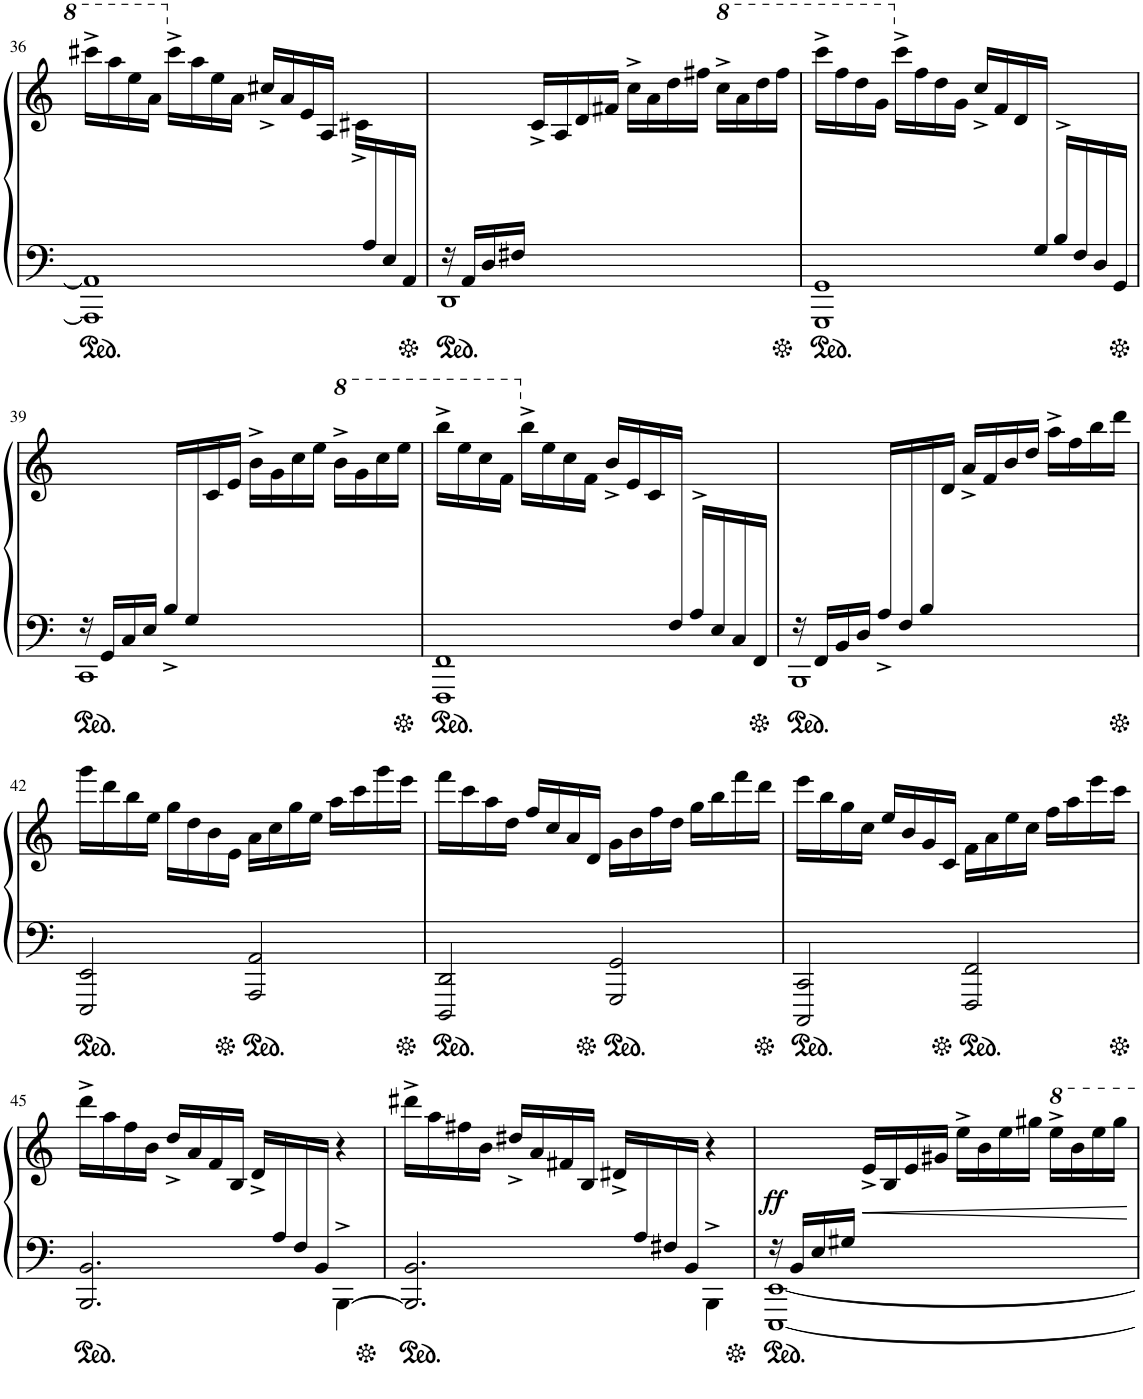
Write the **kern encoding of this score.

**kern	**kern	**dynam
*part1	*part1	*part1
*staff2	*staff1	*staff1/2
*I"피아노	*	*
!!LO:PB:g=z
*clefF4	*clefG2	*
*k[]	*k[]	*
*M4/4	*M4/4	*
=36	=36	=36
*^	*^	*
2.ryy	1AAA] 1AA]	16cccc#X^\LL	2.ryy	.
.	.	16aaa\	.	.
.	.	16eee\	.	.
.	.	16aa\JJ	.	.
.	.	16ccc#^\LL	.	.
.	.	16aa\	.	.
.	.	16ee\	.	.
.	.	16a\JJ	.	.
.	.	16cc#X^/LL	.	.
.	.	16a/	.	.
.	.	16e/	.	.
.	.	16A/JJ	.	.
16ryy	.	16ryy	16c#X^\LL	.
16A/	.	16ryy	8.ryy	.
16E/	.	16ryy	.	.
16AA/JJ	.	16ryy	.	.
*	*	*v	*v	*
=37	=37	=37	=37
16r	1DD	4ryy	.
16AA/LL	.	.	.
16D/	.	.	.
16F#X/JJ	.	.	.
4ryy	.	16c^/LL	.
.	.	16A/	.
.	.	16d/	.
.	.	16f#X/JJ	.
2ryy	.	16cc^\LL	.
.	.	16a\	.
.	.	16dd\	.
.	.	16ff#X\JJ	.
*	*	*8va	*
.	.	16ccc^\LL	.
.	.	16aa\	.
.	.	16ddd\	.
.	.	16fff#\JJ	.
=38	=38	=38	=38
*	*^	*	*
8.ryy	2.ryy	1GGG 1GG	16cccc^\LL	.
.	.	.	16fff\	.
.	.	.	16ddd\	.
.	.	.	16gg\JJ	.
*	*	*	*X8va	*
.	.	.	16ccc^\LL	.
.	.	.	16ff\	.
.	.	.	16dd\	.
.	.	.	16g\JJ	.
.	.	.	16cc^/LL	.
.	.	.	16f/	.
.	.	.	16d/	.
16G/JJ	.	.	16ryy	.
4ryy	16B^/LL	.	16ryy	.
.	16F/	.	16ryy	.
.	16D/	.	16ryy	.
.	16GG/JJ	.	16ryy	.
!!LO:LB:g=z
=39	=39	=39	=39	=39
4ryy	16r	1CC	4ryy	.
.	16GG/LL	.	.	.
.	16C/	.	.	.
.	16E/JJ	.	.	.
16B^/LL	4ryy	.	8ryy	.
16G/	.	.	.	.
2ryy	.	.	16c/	.
.	.	.	16e/JJ	.
.	2ryy	.	16b^\LL	.
.	.	.	16g\	.
.	.	.	16cc\	.
.	.	.	16ee\JJ	.
*	*	*	*8va	*
.	.	.	16bb^\LL	.
.	.	.	16gg\	.
8ryy	.	.	16ccc\	.
.	.	.	16eee\JJ	.
=40	=40	=40	=40	=40
8.ryy	2.ryy	1FFF^ 1FF^	16bbb^\LL	.
.	.	.	16eee\	.
.	.	.	16ccc\	.
.	.	.	16ff\JJ	.
*	*	*	*X8va	*
.	.	.	16bb^\LL	.
.	.	.	16ee\	.
.	.	.	16cc\	.
.	.	.	16f\JJ	.
.	.	.	16b^/LL	.
.	.	.	16e/	.
.	.	.	16c/	.
16F/JJ	.	.	16ryy	.
4ryy	16A^/LL	.	16ryy	.
.	16E/	.	16ryy	.
.	16C/	.	16ryy	.
.	16FF/JJ	.	16ryy	.
=41	=41	=41	=41	=41
4ryy	16r	1BBB	4ryy	.
.	16FF/LL	.	.	.
.	16BB/	.	.	.
.	16D/JJ	.	.	.
16A^/LL	4ryy	.	8.ryy	.
16F/	.	.	.	.
16B/	.	.	.	.
2ryy	.	.	16d/JJ	.
.	2ryy	.	16a^/LL	.
.	.	.	16f/	.
.	.	.	16b/	.
.	.	.	16dd/JJ	.
.	.	.	16aa^\LL	.
.	.	.	16ff\	.
.	.	.	16bb\	.
16ryy	.	.	16ddd\JJ	.
*v	*v	*v	*	*
!!LO:LB:g=z
=42	=42	=42
2EEE/ 2EE/	16ggg\LL	.
.	16ddd\	.
.	16bb\	.
.	16ee\JJ	.
.	16gg\LL	.
.	16dd\	.
.	16b\	.
.	16e\JJ	.
2AAA/ 2AA/	16a\LL	.
.	16cc\	.
.	16gg\	.
.	16ee\JJ	.
.	16aa\LL	.
.	16ccc\	.
.	16ggg\	.
.	16eee\JJ	.
=43	=43	=43
2DDD/ 2DD/	16fff\LL	.
.	16ccc\	.
.	16aa\	.
.	16dd\JJ	.
.	16ff/LL	.
.	16cc/	.
.	16a/	.
.	16d/JJ	.
2GGG/ 2GG/	16g\LL	.
.	16b\	.
.	16ff\	.
.	16dd\JJ	.
.	16gg\LL	.
.	16bb\	.
.	16fff\	.
.	16ddd\JJ	.
=44	=44	=44
2CCC/ 2CC/	16eee\LL	.
.	16bb\	.
.	16gg\	.
.	16cc\JJ	.
.	16ee/LL	.
.	16b/	.
.	16g/	.
.	16c/JJ	.
2FFF/ 2FF/	16f\LL	.
.	16a\	.
.	16ee\	.
.	16cc\JJ	.
.	16ff\LL	.
.	16aa\	.
.	16eee\	.
.	16ccc\JJ	.
!!LO:LB:g=z
=45	=45	=45
*^	*	*
16ryy	2.BBB/ 2.BB/	16ddd^\LL	.
.	.	16aa\	.
.	.	16ff\	.
.	.	16b\JJ	.
.	.	16dd^/LL	.
.	.	16a/	.
.	.	16f/	.
.	.	16B/JJ	.
.	.	16d^/LL	.
16A/	.	8.ryy	.
16F/	.	.	.
16BB/JJ	.	.	.
4ryy	[4BBB^\	4r	.
=46	=46	=46	=46
16ryy	2.BBB/] 2.BB/	16ddd#X^\LL	.
.	.	16aa\	.
.	.	16ff#X\	.
.	.	16b\JJ	.
.	.	16dd#X^/LL	.
.	.	16a/	.
.	.	16f#X/	.
.	.	16B/JJ	.
.	.	16d#X^/LL	.
16A/	.	8.ryy	.
16F#X/	.	.	.
16BB/JJ	.	.	.
4ryy	4BBB^\	4r	.
=47	=47	=47	=47
!	!	!	!LO:DY:b
16r	[1EEE [1EE	4ryy	ff
16BB/LL	.	.	.
16E/	.	.	.
16G#X/JJ	.	.	.
!	!	!	!LO:HP:b
4ryy	.	16e^/LL	<
.	.	16B/	.
.	.	16e/	.
.	.	16g#X/JJ	.
2ryy	.	16ee^\LL	.
.	.	16b\	.
.	.	16ee\	.
.	.	16gg#X\JJ	.
.	.	16eee^\LL	.
.	.	16bb\	.
.	.	16eee\	.
.	.	16ggg#\JJ	.
*v	*v	*	*
.	.	[
=	=	=
*-	*-	*-
